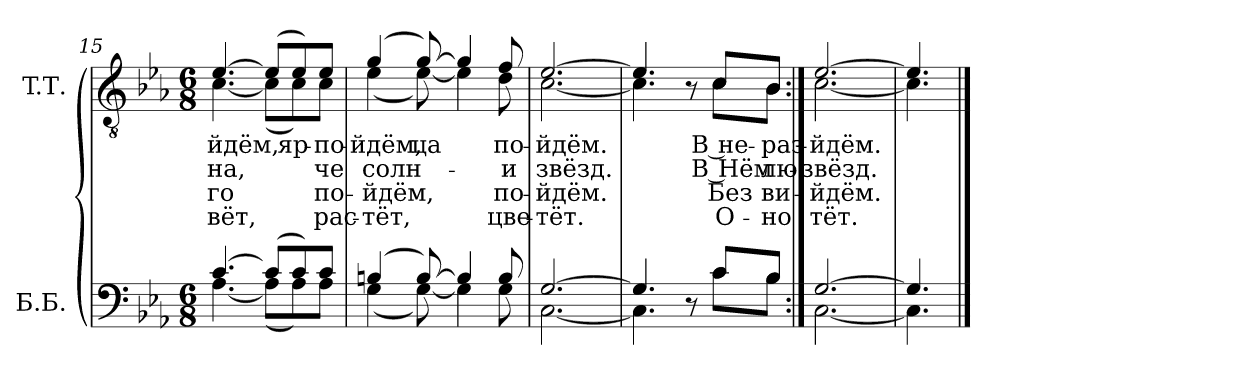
**kern	**kern	**text	**text	**text	**text
*part2	*part1	*part1	*part1	*part1	*part1
*staff2	*staff1	*staff1	*staff1	*staff1	*staff1
*I"Б.Б.	*I"T.Т.	*	*	*	*
!!LO:LB:g=z
*clefF4	*clefGv2	*	*	*	*
*	*ITrd7c12	*	*	*	*
*k[b-e-a-]	*k[b-e-a-]	*	*	*	*
*E-:	*E-:	*	*	*	*
*M6/8	*M6/8	*	*	*	*
=15	=15	=15	=15	=15	=15
*^	*	*	*	*	*
!	!	!	!LO:LY:b:color=#000000	!LO:LY:b:color=#000000	!LO:LY:b:color=#000000	!LO:LY:b:color=#000000
*	*	*^	*	*	*	*
[>4.ci/	[<4.A-i\	[>4.E-i/	[<4.Ci\	-йдём,	-на,	-го	-вёт,
(8ci/L]	(8A-i\L]	(8E-i/L]	(8Ci\L]	.	.	.	.
!	!	!	!	!LO:LY:b:color=#000000	!	!	!
8ci/)	8A-i\)	8E-i/)	8Ci\)	яр-	.	.	.
!	!	!	!	!LO:LY:b:color=#000000	!LO:LY:b:color=#000000	!LO:LY:b:color=#000000	!LO:LY:b:color=#000000
8ci/J	8A-i\J	8E-i/J	8Ci\J	по-	-че	по-	рас-
=16	=16	=16	=16	=16	=16	=16	=16
!	!	!	!	!LO:LY:b:color=#000000	!LO:LY:b:color=#000000	!LO:LY:b:color=#000000	!LO:LY:b:color=#000000
(4Bni/	(4Gi\	(4Gi/	(4E-i\	-йдём,	солн-	-йдём,	-тёт,
!	!	!	!	!LO:LY:b:color=#000000	!	!	!
[>8Bi/)	[<8Gi\)	[>8Gi/)	[<8E-i\)	-ца	.	.	.
4Bi/]	4Gi\]	4Gi/]	4E-i\]	.	.	.	.
!	!	!	!	!LO:LY:b:color=#000000	!LO:LY:b:color=#000000	!LO:LY:b:color=#000000	!LO:LY:b:color=#000000
8Bi/	8Gi\	8Fi/	8Di\	по-	и	по-	цве-
=17	=17	=17	=17	=17	=17	=17	=17
!	!	!	!	!LO:LY:b:color=#000000	!LO:LY:b:color=#000000	!LO:LY:b:color=#000000	!LO:LY:b:color=#000000
[>2.Gi/	[<2.Ci\	[>2.E-i/	[<2.Ci\	-йдём.	звёзд.	-йдём.	-тёт.
=18	=18	=18	=18	=18	=18	=18	=18
4.Gi/]	4.Ci\]	4.E-i/]	4.Ci\]	.	.	.	.
8r	8ryy	8r	8ryy	.	.	.	.
!	!	!	!	!LO:LY:b:color=#000000	!LO:LY:b:color=#000000	!LO:LY:b:color=#000000	!LO:LY:b:color=#000000
8ci/L	8ci\L	8Ci/L	8Ci\L	В не-	В Нём	Без	О-
!	!	!	!	!LO:LY:b:color=#000000	!LO:LY:b:color=#000000	!LO:LY:b:color=#000000	!LO:LY:b:color=#000000
8B-i/J	8B-i\J	8BB-i/J	8BB-i\J	-раз-	лю-	ви-	-но
=19:|!	=19:|!	=19:|!	=19:|!	=19:|!	=19:|!	=19:|!	=19:|!
!	!	!	!	!LO:LY:b:color=#000000	!LO:LY:b:color=#000000	!LO:LY:b:color=#000000	!LO:LY:b:color=#000000
[>2.Gi/	[<2.Ci\	[>2.E-i/	[<2.Ci\	-йдём.	-звёзд.	-йдём.	-тёт.
=20	=20	=20	=20	=20	=20	=20	=20
4.Gi/]	4.Ci\]	4.E-i/]	4.Ci\]	.	.	.	.
*v	*v	*	*	*	*	*	*
*	*v	*v	*	*	*	*
==	==	==	==	==	==
*-	*-	*-	*-	*-	*-
